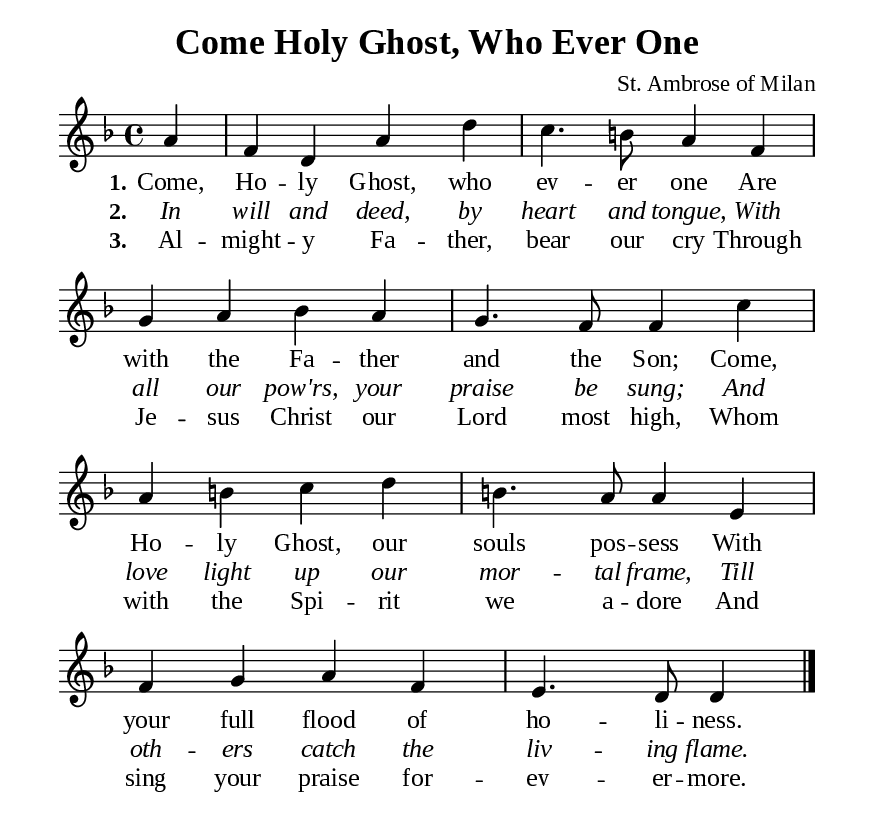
%%%%%%%%%%%%%%%%%%%%%%%%%%%%%
% CONTENTS OF THIS DOCUMENT
% 1. Common settings
% 2. Verse music
% 3. Verse lyrics
% 4. Layout
%%%%%%%%%%%%%%%%%%%%%%%%%%%%%

%%%%%%%%%%%%%%%%%%%%%%%%%%%%%
% 1. Common settings
%%%%%%%%%%%%%%%%%%%%%%%%%%%%%
\version "2.18.2"

\header {
  title = "Come Holy Ghost, Who Ever One"
  composer = "St. Ambrose of Milan"
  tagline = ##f
}

global= {
  \key f \major
  \time 4/4
  \override Score.BarNumber.break-visibility = ##(#f #f #f)
  \override Lyrics.LyricSpace.minimum-distance = #3.0
}

\paper {
  #(set-paper-size "a5")
  top-margin = 3.2\mm
  bottom-marign = 10\mm
  left-margin = 10\mm
  right-margin = 10\mm
  indent = #0
  #(define fonts
	 (make-pango-font-tree "Liberation Serif"
	 		       "Liberation Serif"
			       "Liberation Serif"
			       (/ 20 20)))
  system-system-spacing = #'((basic-distance . 3) (padding . 3))
}

printItalic = \with {
  \override LyricText.font-shape = #'italic
}

%%%%%%%%%%%%%%%%%%%%%%%%%%%%%
% 2. Verse music
%%%%%%%%%%%%%%%%%%%%%%%%%%%%%
musicVerseSoprano = \relative c' {
                    \partial 4 a'4 |
  %{	01	%} f d a' d |
  %{	02	%} c4. b!8 a4 f |
  %{	03	%} g a bes a |
  %{	04	%} g4. f8 f4 c' |
  %{	05	%} a b! c d |
  %{	06	%} b!4. a8 a4 e |
  %{	07	%} f g a f |
  %{	08	%} e4. d8 d4 \bar "|."
}

%%%%%%%%%%%%%%%%%%%%%%%%%%%%%
% 3. Verse lyrics
%%%%%%%%%%%%%%%%%%%%%%%%%%%%%
verseOne = \lyricmode {
  \set stanza = #"1."
  Come, Ho -- ly Ghost, who ev -- er one
  Are with the Fa -- ther and the Son;
  Come, Ho -- ly Ghost, our souls pos -- sess
  With your full flood of ho -- li -- ness.
}

verseTwo = \lyricmode {
  \set stanza = #"2."
  In will and deed, by heart and tongue,
  With all our pow'rs, your praise be sung;
  And love light up our mor -- tal frame,
  Till oth -- ers catch the liv -- ing flame.
}

verseThree = \lyricmode {
  \set stanza = #"3."
  Al -- might -- y Fa -- ther, bear our cry
  Through Je -- sus Christ our Lord most high,
  Whom with the Spi -- rit we a -- dore
  And sing your praise for -- ev -- er -- more.
}

%%%%%%%%%%%%%%%%%%%%%%%%%%%%%
% 4. Layout
%%%%%%%%%%%%%%%%%%%%%%%%%%%%%
\score {
    \new ChoirStaff <<
      \new Staff <<
        \clef "treble"
        \new Voice = "sopranos" { \global   \musicVerseSoprano }
      >>
      \new Lyrics \lyricsto sopranos \verseOne
      \new Lyrics \printItalic \lyricsto sopranos \verseTwo
      \new Lyrics \lyricsto sopranos \verseThree
    >>
}
